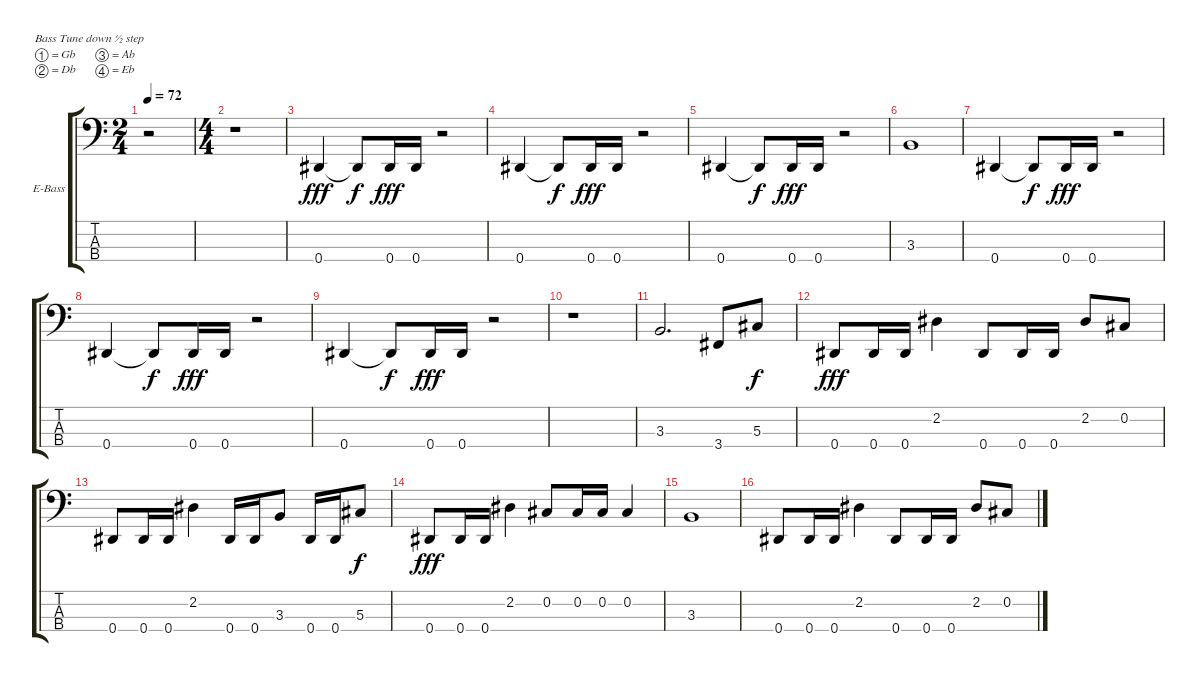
\bracketExtendMode groupsimilarinstruments
\firstSystemTrackNameOrientation horizontal
\otherSystemsTrackNameOrientation horizontal
\track ("Bass " "E-Bass") {instrument electricbasspick}
\staff {score tabs}
\tuning (Gb2 Db2 Ab1 Eb1)
\ts (2 4)
\tempo 72
\clef f4
\ks c
r.2{dy fff instrument electricbasspick} |
\ts (4 4)
r.1 |
0.4.4 0.4{t}.8{dy f} 0.4.16{dy fff} 0.4.16 r.2 |
0.4.4 0.4{t}.8{dy f} 0.4.16{dy fff} 0.4.16 r.2 |
0.4.4 0.4{t}.8{dy f} 0.4.16{dy fff} 0.4.16 r.2 |
3.3.1 |
0.4.4 0.4{t}.8{dy f} 0.4.16{dy fff} 0.4.16 r.2 |
0.4.4 0.4{t}.8{dy f} 0.4.16{dy fff} 0.4.16 r.2 |
0.4.4 0.4{t}.8{dy f} 0.4.16{dy fff} 0.4.16 r.2 |
r.1 |
3.3.2{d} 3.4.8 5.3.8{dy f} |
0.4.8{dy fff} 0.4.16 0.4.16 2.2.4 0.4.8 0.4.16 0.4.16 2.2.8 0.2.8 |
0.4.8 0.4.16 0.4.16 2.2.4 0.4.16 0.4.16 3.3.8 0.4.16 0.4.16 5.3.8{dy f} |
0.4.8{dy fff} 0.4.16 0.4.16 2.2.4 0.2.8 0.2.16 0.2.16 0.2.4 |
3.3.1 |
0.4.8 0.4.16 0.4.16 2.2.4 0.4.8 0.4.16 0.4.16 2.2.8 0.2.8
